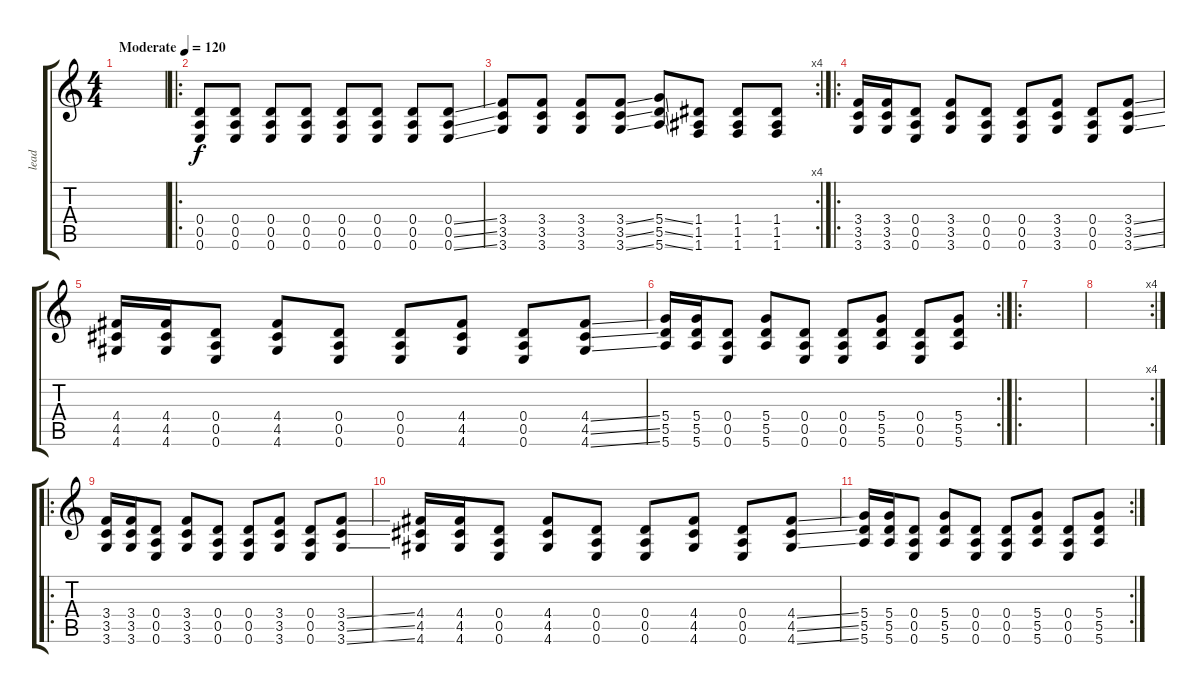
\track ("lead" "lead") {instrument overdrivenguitar}
\staff {score tabs}
\tuning (E4 B3 G3 D3 A2 E2) {hide}
\ts (4 4)
\tempo (120 "Moderate")
\clef g2
\ks c
|
\ro
(0.4 0.5 0.6).8 (0.4 0.5 0.6).8 (0.4 0.5 0.6).8 (0.4 0.5 0.6).8 (0.4 0.5 0.6).8 (0.4 0.5 0.6).8 (0.4 0.5 0.6).8 (0.4{ss} 0.5{ss} 0.6{ss}).8 |
\rc 4
(3.4 3.5 3.6).8 (3.4 3.5 3.6).8 (3.4 3.5 3.6).8 (3.4{ss} 3.5{ss} 3.6{ss}).8 (5.4{ss} 5.5{ss} 5.6{ss}).8 (1.4 1.5 1.6).8 (1.4 1.5 1.6).8 (1.4 1.5 1.6).8 |
\ro
(3.4 3.5 3.6).16 (3.4 3.5 3.6).16 (0.4 0.5 0.6).8 (3.4 3.5 3.6).8 (0.4 0.5 0.6).8 (0.4 0.5 0.6).8 (3.4 3.5 3.6).8 (0.4 0.5 0.6).8 (3.4{ss} 3.5{ss} 3.6{ss}).8 |
(4.4 4.5 4.6).16 (4.4 4.5 4.6).16 (0.4 0.5 0.6).8 (4.4 4.5 4.6).8 (0.4 0.5 0.6).8 (0.4 0.5 0.6).8 (4.4 4.5 4.6).8 (0.4 0.5 0.6).8 (4.4{ss} 4.5{ss} 4.6{ss}).8 |
\rc 2
(5.4 5.5 5.6).16 (5.4 5.5 5.6).16 (0.4 0.5 0.6).8 (5.4 5.5 5.6).8 (0.4 0.5 0.6).8 (0.4 0.5 0.6).8 (5.4 5.5 5.6).8 (0.4 0.5 0.6).8 (5.4 5.5 5.6).8 |
\ro
|
\rc 4
|
\ro
(3.4 3.5 3.6).16 (3.4 3.5 3.6).16 (0.4 0.5 0.6).8 (3.4 3.5 3.6).8 (0.4 0.5 0.6).8 (0.4 0.5 0.6).8 (3.4 3.5 3.6).8 (0.4 0.5 0.6).8 (3.4{ss} 3.5{ss} 3.6{ss}).8 |
(4.4 4.5 4.6).16 (4.4 4.5 4.6).16 (0.4 0.5 0.6).8 (4.4 4.5 4.6).8 (0.4 0.5 0.6).8 (0.4 0.5 0.6).8 (4.4 4.5 4.6).8 (0.4 0.5 0.6).8 (4.4{ss} 4.5{ss} 4.6{ss}).8 |
\rc 2
(5.4 5.5 5.6).16 (5.4 5.5 5.6).16 (0.4 0.5 0.6).8 (5.4 5.5 5.6).8 (0.4 0.5 0.6).8 (0.4 0.5 0.6).8 (5.4 5.5 5.6).8 (0.4 0.5 0.6).8 (5.4 5.5 5.6).8
